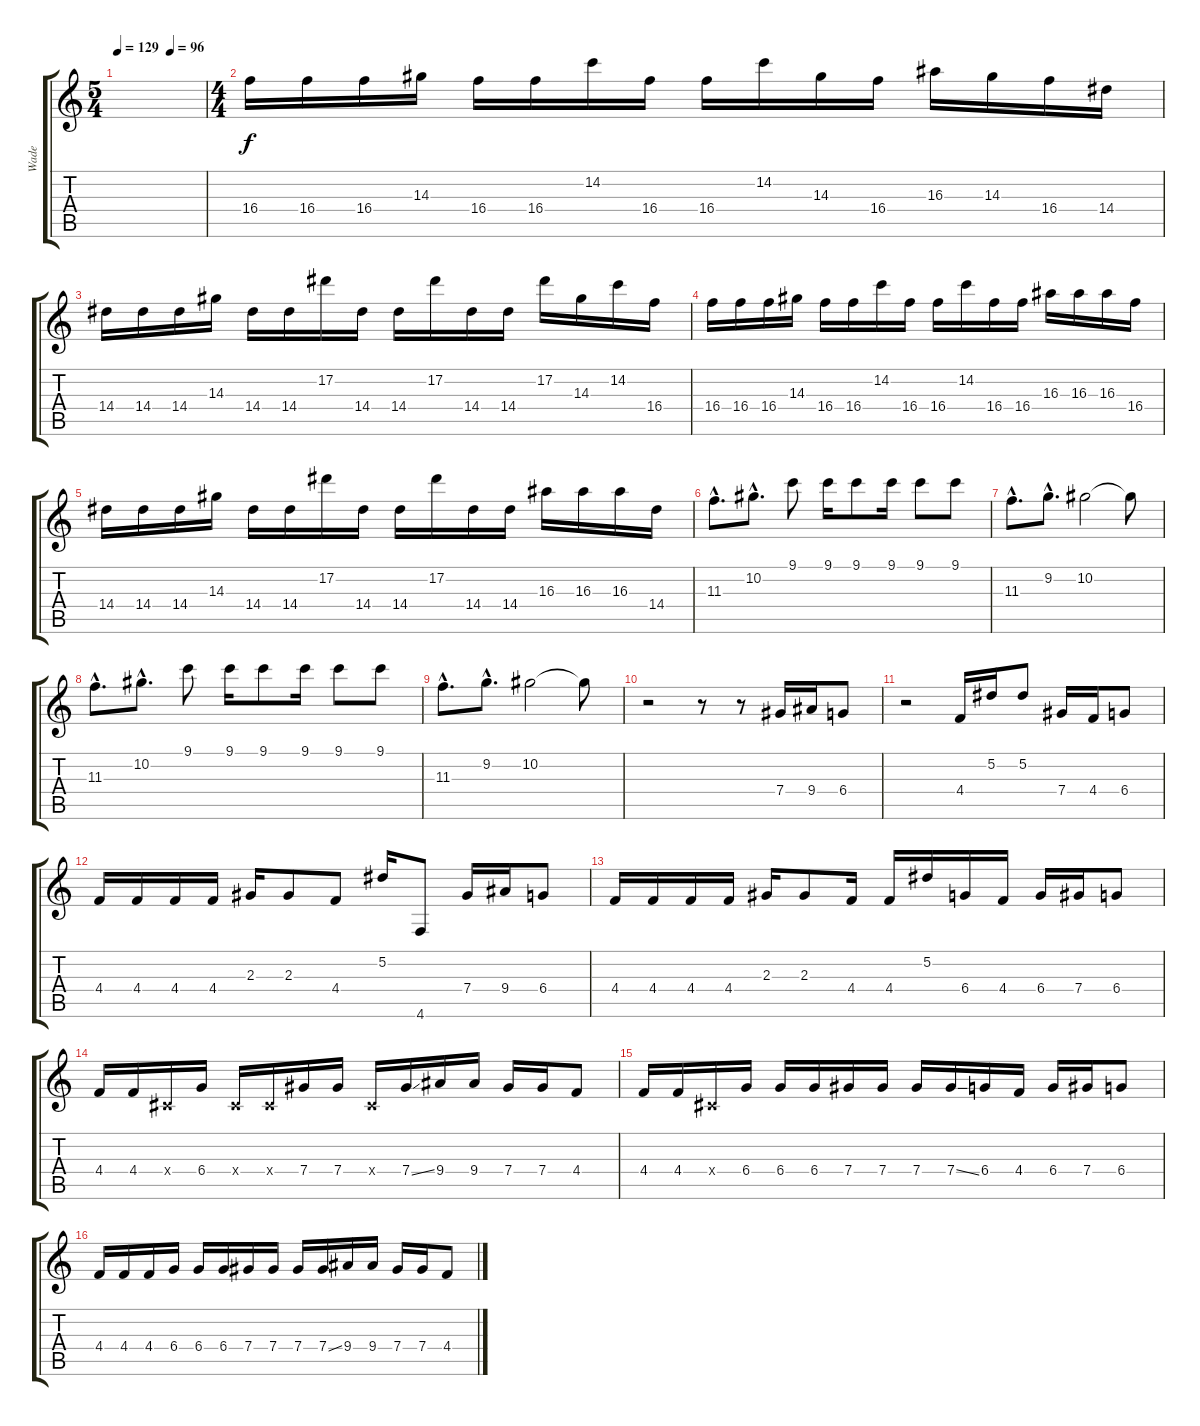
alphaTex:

\track ("Wade" "Wade") {instrument distortionguitar}
\staff {score tabs}
\tuning (Eb4 Bb3 Gb3 Db3 Ab2 Db2) {hide}
\ts (5 4)
\tempo 129
\tempo (96 0.6)
\clef g2
\ks c
|
\ts (4 4)
16.4.16 16.4.16 16.4.16 14.3.16 16.4.16 16.4.16 14.2.16 16.4.16 16.4.16 14.2.16 14.3.16 16.4.16 16.3.16 14.3.16 16.4.16 14.4.16 |
14.4.16 14.4.16 14.4.16 14.3.16 14.4.16 14.4.16 17.2.16 14.4.16 14.4.16 17.2.16 14.4.16 14.4.16 17.2.16 14.3.16 14.2.16 16.4.16 |
16.4.16 16.4.16 16.4.16 14.3.16 16.4.16 16.4.16 14.2.16 16.4.16 16.4.16 14.2.16 16.4.16 16.4.16 16.3.16 16.3.16 16.3.16 16.4.16 |
14.4.16 14.4.16 14.4.16 14.3.16 14.4.16 14.4.16 17.2.16 14.4.16 14.4.16 17.2.16 14.4.16 14.4.16 16.3.16 16.3.16 16.3.16 14.4.16 |
11.3{hac}.8{d} 10.2{hac}.8{d} 9.1.8 9.1.16 9.1.8 9.1.16 9.1.8 9.1.8 |
11.3{hac}.8{d} 9.2{hac}.8{d} 10.2.2 10.2{t}.8 |
11.3{hac}.8{d} 10.2{hac}.8{d} 9.1.8 9.1.16 9.1.8 9.1.16 9.1.8 9.1.8 |
11.3{hac}.8{d} 9.2{hac}.8{d} 10.2.2 10.2{t}.8 |
r.2 r.8 r.8 7.4.16 9.4.16 6.4.8 |
r.2 4.4.16 5.2.16 5.2.8 7.4.16 4.4.16 6.4.8 |
4.4.16 4.4.16 4.4.16 4.4.16 2.3.16 2.3.8 4.4.8 5.2.16 4.6.8 7.4.16 9.4.16 6.4.8 |
4.4.16 4.4.16 4.4.16 4.4.16 2.3.16 2.3.8 4.4.16 4.4.16 5.2.16 6.4.16 4.4.16 6.4.16 7.4.16 6.4.8 |
4.4.16 4.4.16 0.4{x}.16 6.4.16 0.4{x}.16 0.4{x}.16 7.4.16 7.4.16 0.4{x}.16 7.4{ss}.16 9.4.16 9.4.16 7.4.16 7.4.16 4.4.8 |
4.4.16 4.4.16 0.4{x}.16 6.4.16 6.4.16 6.4.16 7.4.16 7.4.16 7.4.16 7.4{ss}.16 6.4.16 4.4.16 6.4.16 7.4.16 6.4.8 |
4.4.16 4.4.16 4.4.16 6.4.16 6.4.16 6.4.16 7.4.16 7.4.16 7.4.16 7.4{ss}.16 9.4.16 9.4.16 7.4.16 7.4.16 4.4.8
